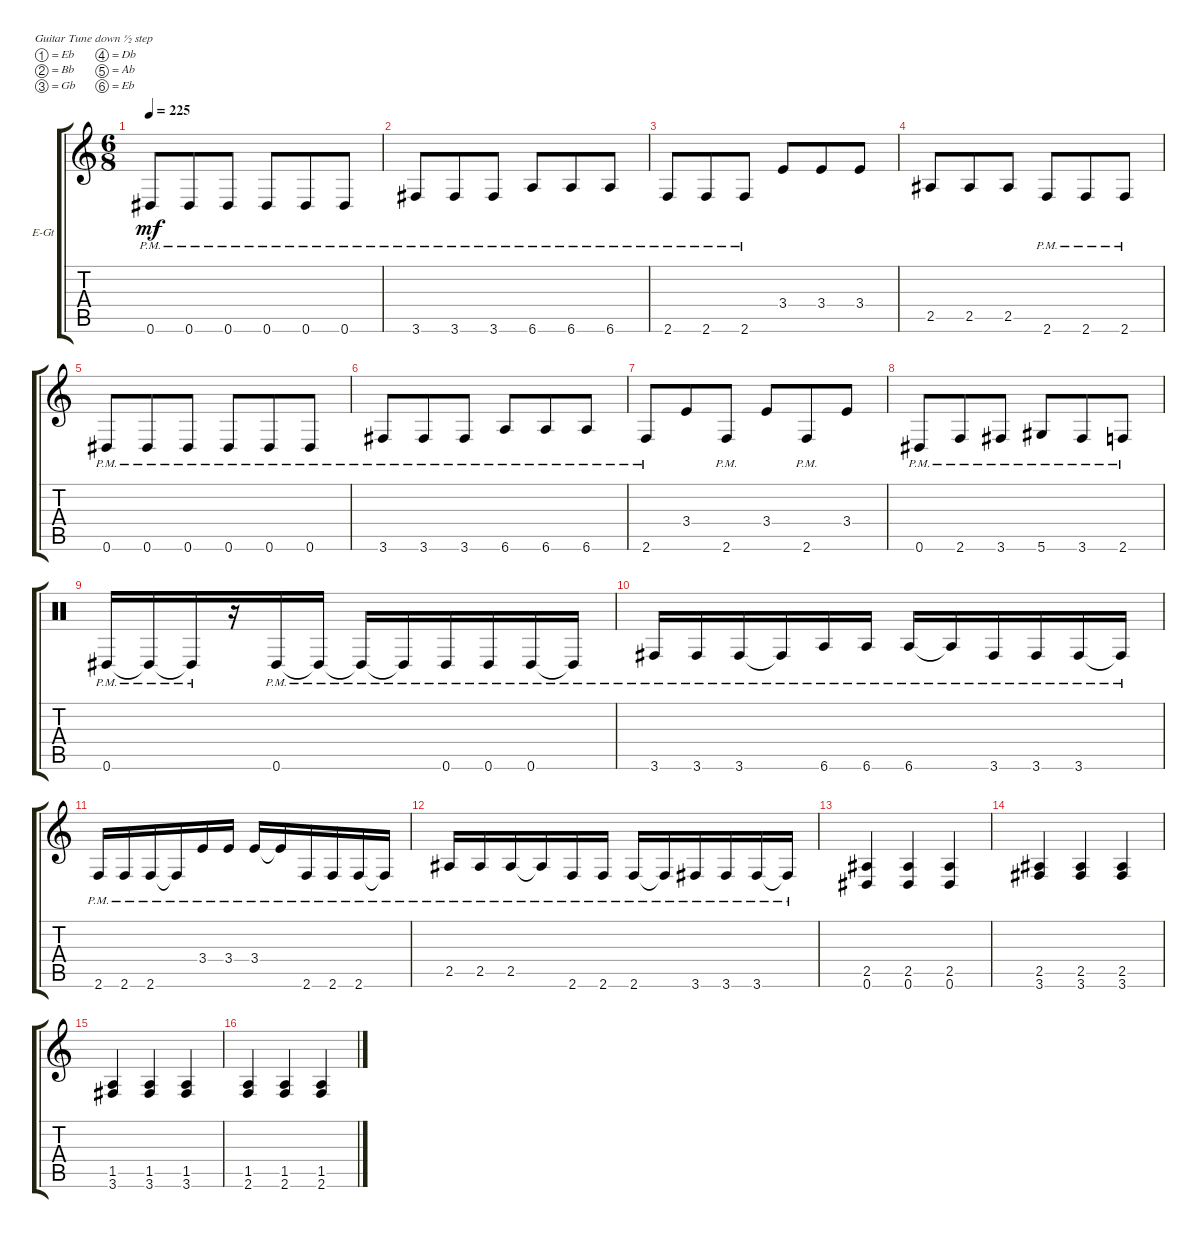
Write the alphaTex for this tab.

\bracketExtendMode groupsimilarinstruments
\firstSystemTrackNameOrientation horizontal
\otherSystemsTrackNameOrientation horizontal
\track ("right" "E-Gt") {instrument distortionguitar}
\staff {score tabs}
\tuning (Eb4 Bb3 Gb3 Db3 Ab2 Eb2)
\ts (6 8)
\tempo 225
\clef g2
\ks c
0.6{pm}.8{dy mf} 0.6{pm}.8 0.6{pm}.8 0.6{pm}.8 0.6{pm}.8 0.6{pm}.8 |
3.6{pm}.8 3.6{pm}.8 3.6{pm}.8 6.6{pm}.8 6.6{pm}.8 6.6{pm}.8 |
2.6{pm}.8 2.6{pm}.8 2.6{pm}.8 3.4.8 3.4.8 3.4.8 |
2.5.8 2.5.8 2.5.8 2.6{pm}.8 2.6{pm}.8 2.6{pm}.8 |
0.6{pm}.8 0.6{pm}.8 0.6{pm}.8 0.6{pm}.8 0.6{pm}.8 0.6{pm}.8 |
3.6{pm}.8 3.6{pm}.8 3.6{pm}.8 6.6{pm}.8 6.6{pm}.8 6.6{pm}.8 |
2.6{pm}.8 3.4.8 2.6{pm}.8 3.4.8 2.6{pm}.8 3.4.8 |
0.6{pm}.8 2.6{pm}.8 3.6{pm}.8 5.6{pm}.8 3.6{pm}.8 2.6{pm}.8 |
\clef neutral
0.6{pm}.16 0.6{pm t}.16 0.6{pm t}.16 r.16 0.6{pm}.16 0.6{pm t}.16 0.6{pm t}.16 0.6{pm t}.16 0.6{pm}.16 0.6{pm}.16 0.6{pm}.16 0.6{pm t}.16 |
3.6{pm}.16 3.6{pm}.16 3.6{pm}.16 3.6{pm t}.16 6.6{pm}.16 6.6{pm}.16 6.6{pm}.16 6.6{pm t}.16 3.6{pm}.16 3.6{pm}.16 3.6{pm}.16 3.6{pm t}.16 |
\clef g2
2.6{pm}.16 2.6{pm}.16 2.6{pm}.16 2.6{pm t}.16 3.4{pm}.16 3.4{pm}.16 3.4{pm}.16 3.4{pm t}.16 2.6{pm}.16 2.6{pm}.16 2.6{pm}.16 2.6{pm t}.16 |
2.5{pm}.16 2.5{pm}.16 2.5{pm}.16 2.5{pm t}.16 2.6{pm}.16 2.6{pm}.16 2.6{pm}.16 2.6{pm t}.16 3.6{pm}.16 3.6{pm}.16 3.6{pm}.16 3.6{pm t}.16 |
(0.6 2.5).4 (0.6 2.5).4 (0.6 2.5).4 |
(3.6 2.5).4 (3.6 2.5).4 (3.6 2.5).4 |
(3.6 1.5).4 (3.6 1.5).4 (3.6 1.5).4 |
(2.6 1.5).4 (2.6 1.5).4 (2.6 1.5).4
